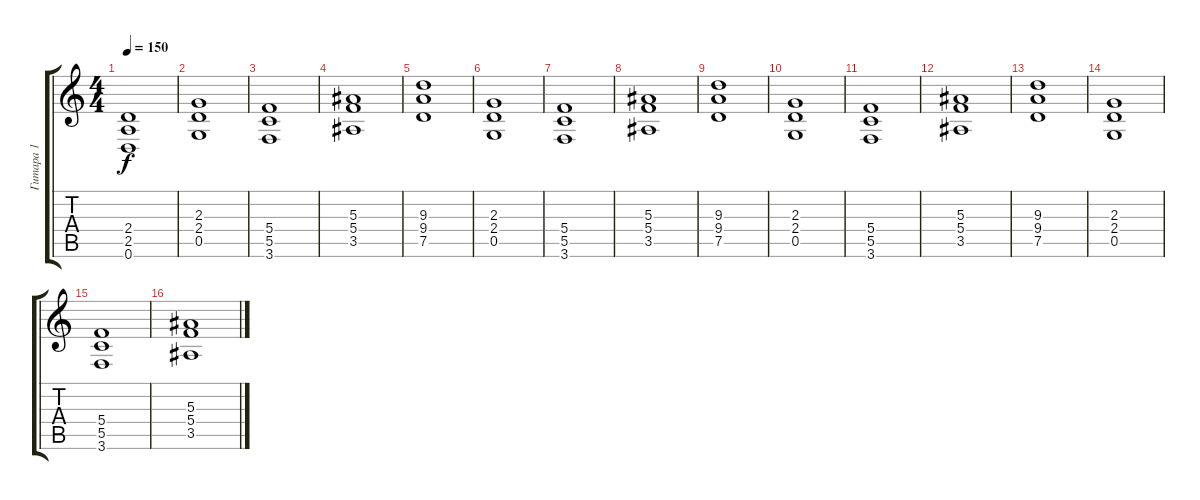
\track ("Гитара 1" "Гитара 1") {instrument distortionguitar}
\staff {score tabs}
\tuning (D4 A3 F3 C3 G2 D2) {hide}
\ts (4 4)
\tempo 150
\clef g2
\ks c
(2.4 2.5 0.6).1{dy f} |
(2.3 2.4 0.5).1 |
(5.4 5.5 3.6).1 |
(5.3 5.4 3.5).1 |
(9.3 9.4 7.5).1 |
(2.3 2.4 0.5).1 |
(5.4 5.5 3.6).1 |
(5.3 5.4 3.5).1 |
(9.3 9.4 7.5).1 |
(2.3 2.4 0.5).1 |
(5.4 5.5 3.6).1 |
(5.3 5.4 3.5).1 |
(9.3 9.4 7.5).1 |
(2.3 2.4 0.5).1 |
(5.4 5.5 3.6).1 |
(5.3 5.4 3.5).1
